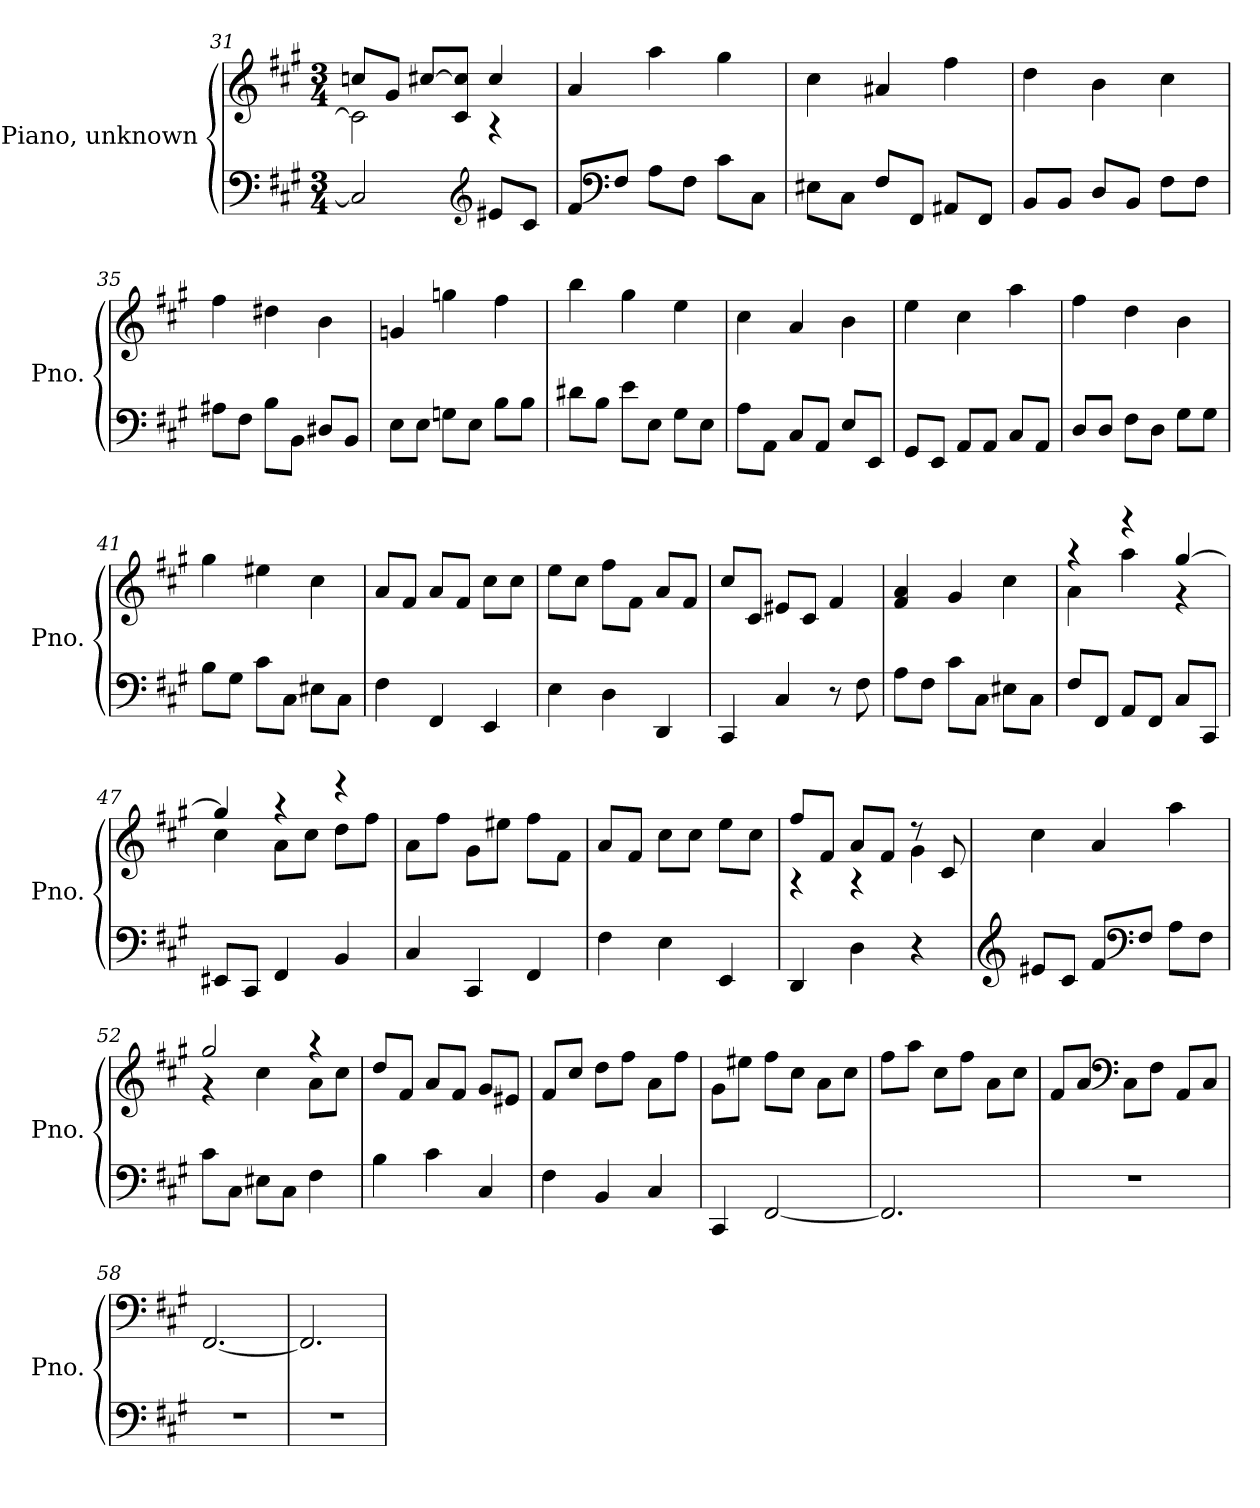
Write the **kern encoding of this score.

**kern	**kern
*part1	*part1
*staff2	*staff1
*I"Piano, unknown	*
*I'Pno.	*
!!LO:PB:g=z
*clefF4	*clefG2
*k[f#c#g#]	*k[f#c#g#]
*M3/4	*M3/4
=31	=31
*	*^
2C#/]	8ccn/L	2c#\]
.	8g#/J	.
.	[8cc#X/L	.
.	8c#/ 8cc#/]J	.
*clefG2	*	*
8e#X/L	4cc#/	4r
8c#/J	.	.
*	*v	*v
=32	=32
8f#/L	4a/
*clefF4	*
8F#/J	.
8A\L	4aa\
8F#\J	.
8c#\L	4gg#\
8C#\J	.
=33	=33
8E#X\L	4cc#\
8C#\J	.
8F#/L	4a#X/
8FF#/J	.
8AA#X/L	4ff#\
8FF#/J	.
=34	=34
8BB/L	4dd\
8BB/J	.
8D/L	4b\
8BB/J	.
8F#\L	4cc#\
8F#\J	.
=35	=35
8A#X\L	4ff#\
8F#\J	.
8B\L	4dd#X\
8BB\J	.
8D#X/L	4b\
8BB/J	.
!!LO:LB:g=z
=36	=36
8E\L	4gn/
8E\J	.
8Gn\L	4ggn\
8E\J	.
8B\L	4ff#\
8B\J	.
=37	=37
8d#X\L	4bb\
8B\J	.
8e\L	4gg#\
8E\J	.
8G#\L	4ee\
8E\J	.
=38	=38
8A\L	4cc#\
8AA\J	.
8C#/L	4a/
8AA/J	.
8E/L	4b\
8EE/J	.
=39	=39
8GG#/L	4ee\
8EE/J	.
8AA/L	4cc#\
8AA/J	.
8C#/L	4aa\
8AA/J	.
=40	=40
8D/L	4ff#\
8D/J	.
8F#\L	4dd\
8D\J	.
8G#\L	4b\
8G#\J	.
=41	=41
8B\L	4gg#\
8G#\J	.
8c#\L	4ee#X\
8C#\J	.
8E#X\L	4cc#\
8C#\J	.
!!LO:LB:g=z
=42	=42
4F#\	8a/L
.	8f#/J
4FF#/	8a/L
.	8f#/J
4EE/	8cc#\L
.	8cc#\J
=43	=43
4E\	8ee\L
.	8cc#\J
4D\	8ff#\L
.	8f#\J
4DD/	8a/L
.	8f#/J
=44	=44
4CC#/	8cc#/L
.	8c#/J
4C#/	8e#X/L
.	8c#/J
8r	4f#/
8F#\	.
=45	=45
8A\L	4f#/ 4a/
8F#\J	.
8c#\L	4g#/
8C#\J	.
8E#X\L	4cc#\
8C#\J	.
=46	=46
*	*^
8F#/L	4r	4a\
8FF#/J	.	.
8AA/L	4r	4aa\
8FF#/J	.	.
8C#/L	[4gg#/	4r
8CC#/J	.	.
=47	=47	=47
8EE#X/L	4gg#/]	4cc#\
8CC#/J	.	.
4FF#/	4r	8a\L
.	.	8cc#\J
4BB/	4r	8dd\L
.	.	8ff#\J
*	*v	*v
!!LO:LB:g=z
=48	=48
4C#/	8a\L
.	8ff#\J
4CC#/	8g#\L
.	8ee#X\J
4FF#/	8ff#\L
.	8f#\J
=49	=49
4F#\	8a/L
.	8f#/J
4E\	8cc#\L
.	8cc#\J
4EE/	8ee\L
.	8cc#\J
=50	=50
*	*^
4DD/	8ff#/L	4r
.	8f#/J	.
4D\	8a/L	4r
.	8f#/J	.
4r	8r	4g#\
.	8c#/	.
*	*v	*v
=51	=51
*clefG2	*
8e#X/L	4cc#\
8c#/J	.
8f#/L	4a/
*clefF4	*
8F#/J	.
8A\L	4aa\
8F#\J	.
=52	=52
*	*^
8c#\L	2gg#/	4r
8C#\J	.	.
8E#X\L	.	4cc#\
8C#\J	.	.
4F#\	4r	8a\L
.	.	8cc#\J
*	*v	*v
!!LO:LB:g=z
=53	=53
4B\	8dd/L
.	8f#/J
4c#\	8a/L
.	8f#/J
4C#/	8g#/L
.	8e#X/J
=54	=54
4F#\	8f#/L
.	8cc#/J
4BB/	8dd\L
.	8ff#\J
4C#/	8a\L
.	8ff#\J
=55	=55
4CC#/	8g#\L
.	8ee#X\J
[2FF#/	8ff#\L
.	8cc#\J
.	8a\L
.	8cc#\J
=56	=56
2.FF#/]	8ff#\L
.	8aa\J
.	8cc#\L
.	8ff#\J
.	8a\L
.	8cc#\J
=57	=57
2.r	8f#/L
.	8a/J
*	*clefF4
.	8C#\L
.	8F#\J
.	8AA/L
.	8C#/J
=58	=58
2.r	[2.FF#/
=59	=59
2.r	2.FF#/]
=	=
*-	*-
